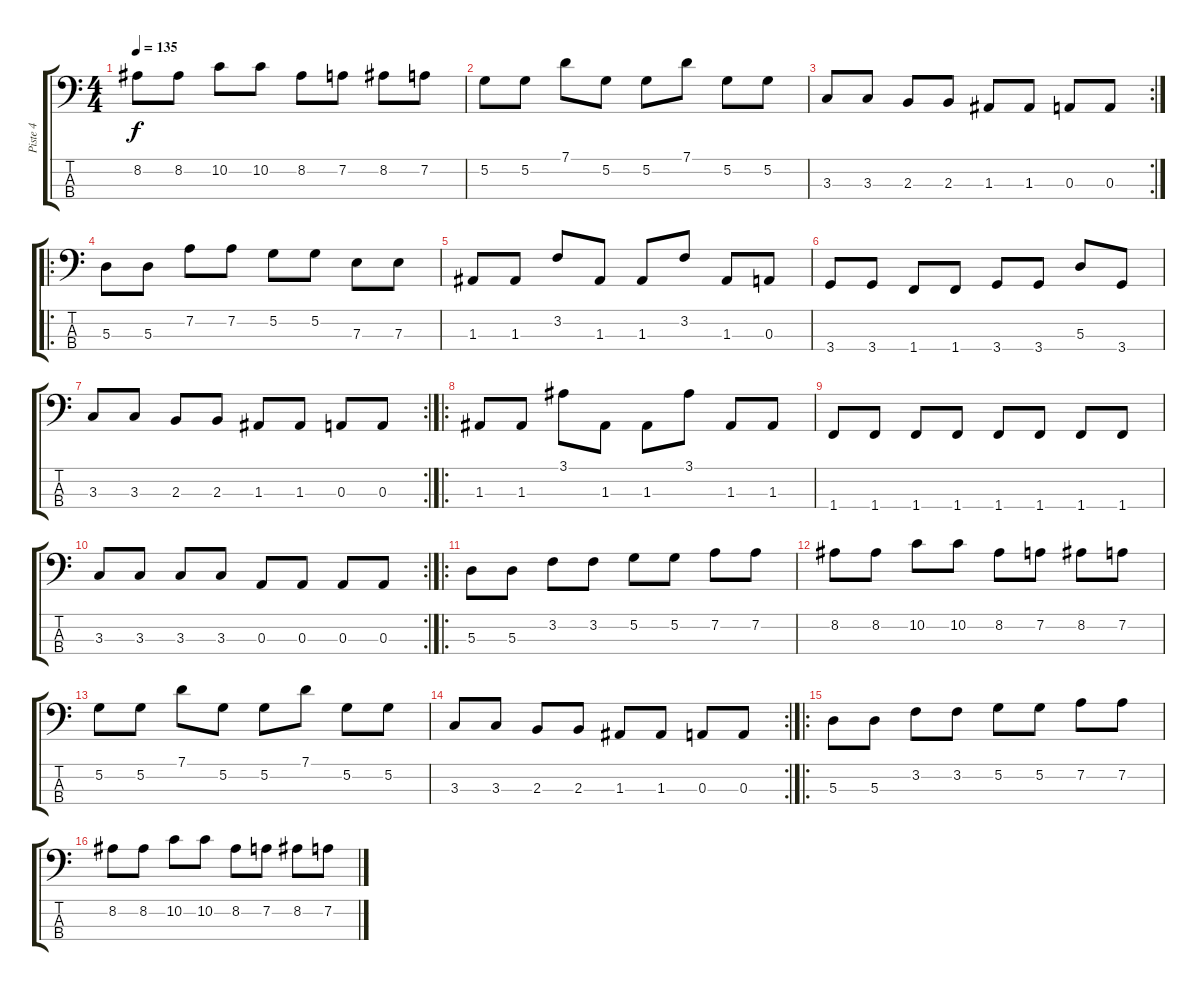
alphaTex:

\track ("Piste 4" "Piste 4") {instrument electricbassfinger}
\staff {score tabs}
\tuning (G2 D2 A1 E1) {hide}
\ts (4 4)
\tempo 135
\clef f4
\ks c
8.2.8{dy f} 8.2.8 10.2.8 10.2.8 8.2.8 7.2.8 8.2.8 7.2.8 |
5.2.8 5.2.8 7.1.8 5.2.8 5.2.8 7.1.8 5.2.8 5.2.8 |
\rc 2
3.3.8 3.3.8 2.3.8 2.3.8 1.3.8 1.3.8 0.3.8 0.3.8 |
\ro
5.3.8 5.3.8 7.2.8 7.2.8 5.2.8 5.2.8 7.3.8 7.3.8 |
1.3.8 1.3.8 3.2.8 1.3.8 1.3.8 3.2.8 1.3.8 0.3.8 |
3.4.8 3.4.8 1.4.8 1.4.8 3.4.8 3.4.8 5.3.8 3.4.8 |
\rc 2
3.3.8 3.3.8 2.3.8 2.3.8 1.3.8 1.3.8 0.3.8 0.3.8 |
\ro
1.3.8 1.3.8 3.1.8 1.3.8 1.3.8 3.1.8 1.3.8 1.3.8 |
1.4.8 1.4.8 1.4.8 1.4.8 1.4.8 1.4.8 1.4.8 1.4.8 |
\rc 2
3.3.8 3.3.8 3.3.8 3.3.8 0.3.8 0.3.8 0.3.8 0.3.8 |
\ro
5.3.8 5.3.8 3.2.8 3.2.8 5.2.8 5.2.8 7.2.8 7.2.8 |
8.2.8 8.2.8 10.2.8 10.2.8 8.2.8 7.2.8 8.2.8 7.2.8 |
5.2.8 5.2.8 7.1.8 5.2.8 5.2.8 7.1.8 5.2.8 5.2.8 |
\rc 2
3.3.8 3.3.8 2.3.8 2.3.8 1.3.8 1.3.8 0.3.8 0.3.8 |
\ro
5.3.8 5.3.8 3.2.8 3.2.8 5.2.8 5.2.8 7.2.8 7.2.8 |
8.2.8 8.2.8 10.2.8 10.2.8 8.2.8 7.2.8 8.2.8 7.2.8
